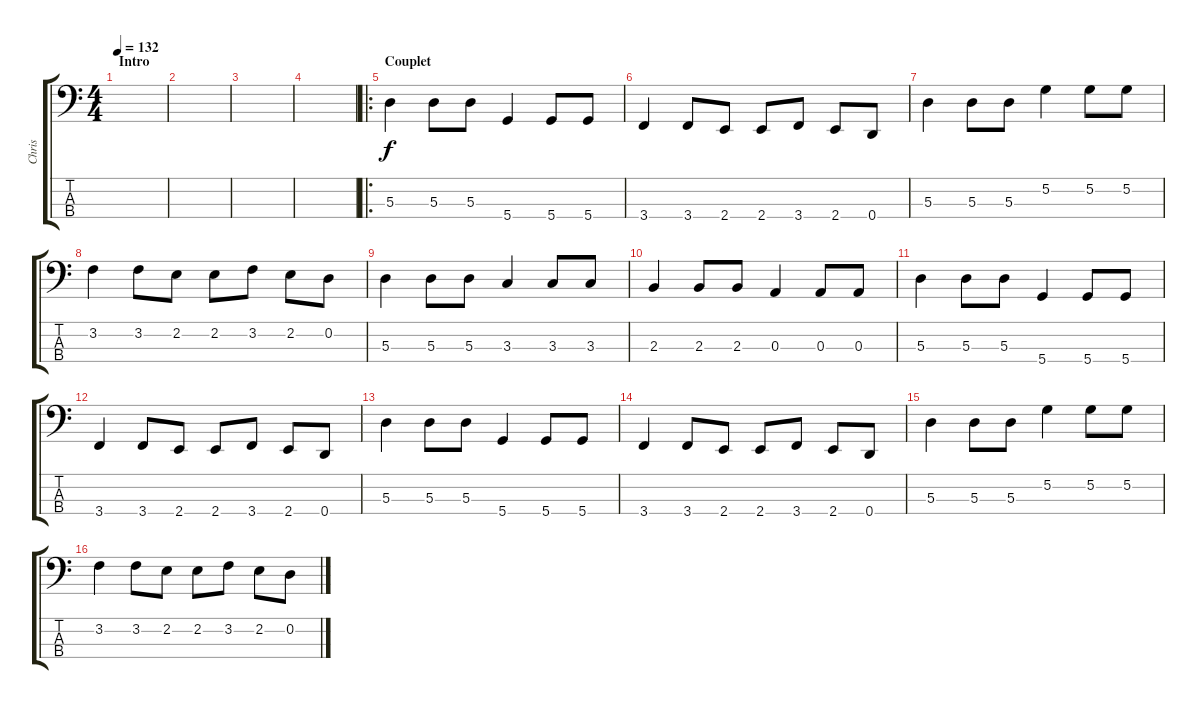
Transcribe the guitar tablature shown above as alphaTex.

\track ("Chris" "Chris") {instrument slapbass1}
\staff {score tabs}
\tuning (G2 D2 A1 D1) {hide}
\ts (4 4)
\section ("" "Intro")
\tempo 132
\clef f4
\ks c
|
|
|
|
\ro
\section ("" "Couplet")
5.3.4 5.3.8 5.3.8 5.4.4 5.4.8 5.4.8 |
3.4.4 3.4.8 2.4.8 2.4.8 3.4.8 2.4.8 0.4.8 |
5.3.4 5.3.8 5.3.8 5.2.4 5.2.8 5.2.8 |
3.2.4 3.2.8 2.2.8 2.2.8 3.2.8 2.2.8 0.2.8 |
5.3.4 5.3.8 5.3.8 3.3.4 3.3.8 3.3.8 |
2.3.4 2.3.8 2.3.8 0.3.4 0.3.8 0.3.8 |
5.3.4 5.3.8 5.3.8 5.4.4 5.4.8 5.4.8 |
3.4.4 3.4.8 2.4.8 2.4.8 3.4.8 2.4.8 0.4.8 |
5.3.4 5.3.8 5.3.8 5.4.4 5.4.8 5.4.8 |
3.4.4 3.4.8 2.4.8 2.4.8 3.4.8 2.4.8 0.4.8 |
5.3.4 5.3.8 5.3.8 5.2.4 5.2.8 5.2.8 |
3.2.4 3.2.8 2.2.8 2.2.8 3.2.8 2.2.8 0.2.8
